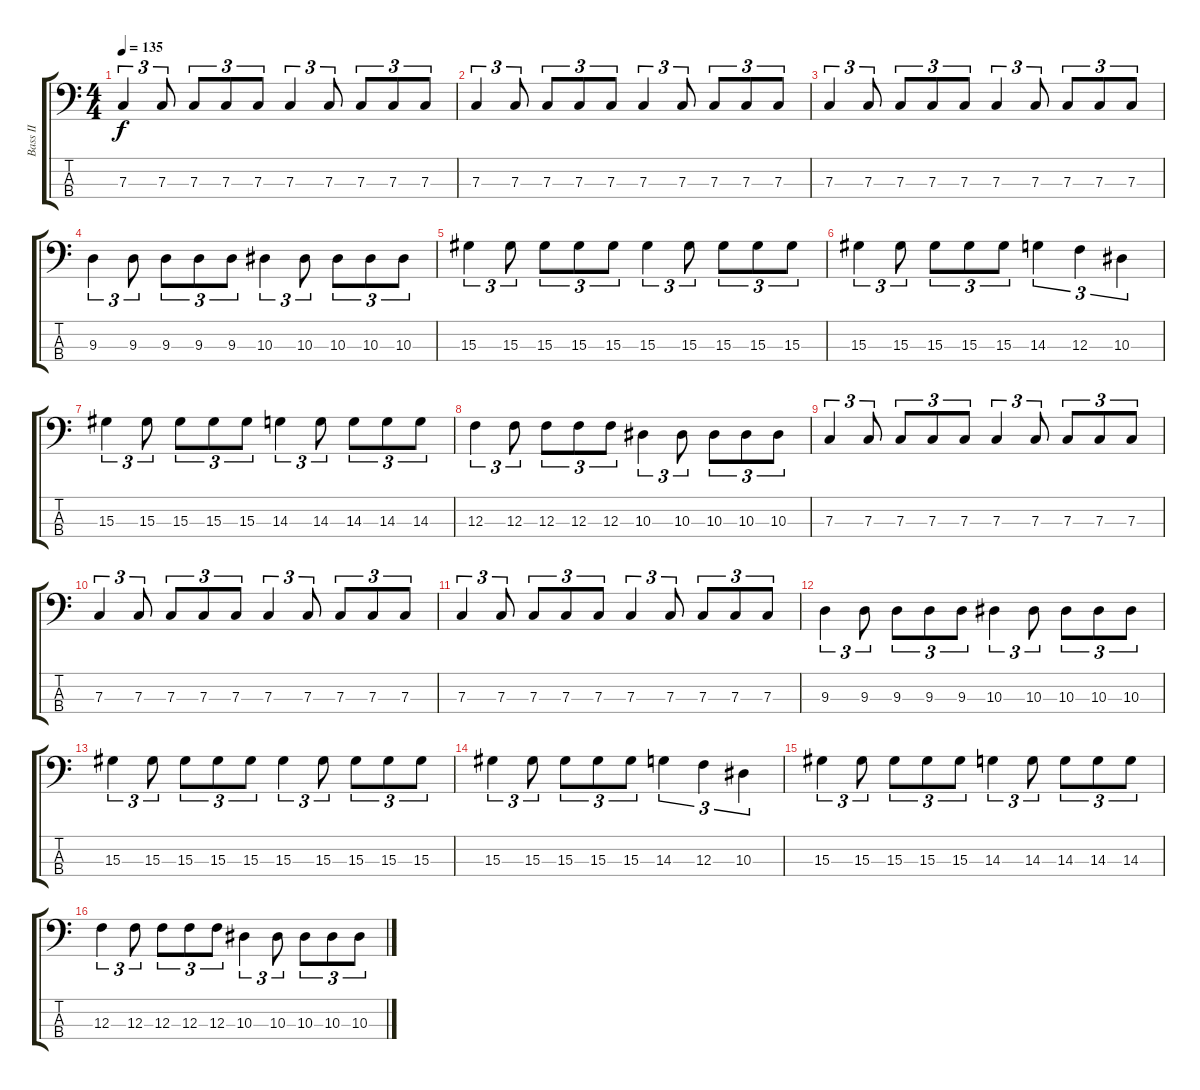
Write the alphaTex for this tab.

\track ("Bass II" "Bass II") {instrument fretlessbass}
\staff {score tabs}
\tuning (Eb2 Bb1 F1 C1) {hide}
\ts (4 4)
\tempo 135
\clef f4
\ks c
7.3.4{tu (3 2) dy f} 7.3.8{tu (3 2)} 7.3.8{tu (3 2)} 7.3.8{tu (3 2)} 7.3.8{tu (3 2)} 7.3.4{tu (3 2)} 7.3.8{tu (3 2)} 7.3.8{tu (3 2)} 7.3.8{tu (3 2)} 7.3.8{tu (3 2)} |
7.3.4{tu (3 2)} 7.3.8{tu (3 2)} 7.3.8{tu (3 2)} 7.3.8{tu (3 2)} 7.3.8{tu (3 2)} 7.3.4{tu (3 2)} 7.3.8{tu (3 2)} 7.3.8{tu (3 2)} 7.3.8{tu (3 2)} 7.3.8{tu (3 2)} |
7.3.4{tu (3 2)} 7.3.8{tu (3 2)} 7.3.8{tu (3 2)} 7.3.8{tu (3 2)} 7.3.8{tu (3 2)} 7.3.4{tu (3 2)} 7.3.8{tu (3 2)} 7.3.8{tu (3 2)} 7.3.8{tu (3 2)} 7.3.8{tu (3 2)} |
9.3.4{tu (3 2)} 9.3.8{tu (3 2)} 9.3.8{tu (3 2)} 9.3.8{tu (3 2)} 9.3.8{tu (3 2)} 10.3.4{tu (3 2)} 10.3.8{tu (3 2)} 10.3.8{tu (3 2)} 10.3.8{tu (3 2)} 10.3.8{tu (3 2)} |
15.3.4{tu (3 2)} 15.3.8{tu (3 2)} 15.3.8{tu (3 2)} 15.3.8{tu (3 2)} 15.3.8{tu (3 2)} 15.3.4{tu (3 2)} 15.3.8{tu (3 2)} 15.3.8{tu (3 2)} 15.3.8{tu (3 2)} 15.3.8{tu (3 2)} |
15.3.4{tu (3 2)} 15.3.8{tu (3 2)} 15.3.8{tu (3 2)} 15.3.8{tu (3 2)} 15.3.8{tu (3 2)} 14.3.4{tu (3 2)} 12.3.4{tu (3 2)} 10.3.4{tu (3 2)} |
15.3.4{tu (3 2)} 15.3.8{tu (3 2)} 15.3.8{tu (3 2)} 15.3.8{tu (3 2)} 15.3.8{tu (3 2)} 14.3.4{tu (3 2)} 14.3.8{tu (3 2)} 14.3.8{tu (3 2)} 14.3.8{tu (3 2)} 14.3.8{tu (3 2)} |
12.3.4{tu (3 2)} 12.3.8{tu (3 2)} 12.3.8{tu (3 2)} 12.3.8{tu (3 2)} 12.3.8{tu (3 2)} 10.3.4{tu (3 2)} 10.3.8{tu (3 2)} 10.3.8{tu (3 2)} 10.3.8{tu (3 2)} 10.3.8{tu (3 2)} |
7.3.4{tu (3 2)} 7.3.8{tu (3 2)} 7.3.8{tu (3 2)} 7.3.8{tu (3 2)} 7.3.8{tu (3 2)} 7.3.4{tu (3 2)} 7.3.8{tu (3 2)} 7.3.8{tu (3 2)} 7.3.8{tu (3 2)} 7.3.8{tu (3 2)} |
7.3.4{tu (3 2)} 7.3.8{tu (3 2)} 7.3.8{tu (3 2)} 7.3.8{tu (3 2)} 7.3.8{tu (3 2)} 7.3.4{tu (3 2)} 7.3.8{tu (3 2)} 7.3.8{tu (3 2)} 7.3.8{tu (3 2)} 7.3.8{tu (3 2)} |
7.3.4{tu (3 2)} 7.3.8{tu (3 2)} 7.3.8{tu (3 2)} 7.3.8{tu (3 2)} 7.3.8{tu (3 2)} 7.3.4{tu (3 2)} 7.3.8{tu (3 2)} 7.3.8{tu (3 2)} 7.3.8{tu (3 2)} 7.3.8{tu (3 2)} |
9.3.4{tu (3 2)} 9.3.8{tu (3 2)} 9.3.8{tu (3 2)} 9.3.8{tu (3 2)} 9.3.8{tu (3 2)} 10.3.4{tu (3 2)} 10.3.8{tu (3 2)} 10.3.8{tu (3 2)} 10.3.8{tu (3 2)} 10.3.8{tu (3 2)} |
15.3.4{tu (3 2)} 15.3.8{tu (3 2)} 15.3.8{tu (3 2)} 15.3.8{tu (3 2)} 15.3.8{tu (3 2)} 15.3.4{tu (3 2)} 15.3.8{tu (3 2)} 15.3.8{tu (3 2)} 15.3.8{tu (3 2)} 15.3.8{tu (3 2)} |
15.3.4{tu (3 2)} 15.3.8{tu (3 2)} 15.3.8{tu (3 2)} 15.3.8{tu (3 2)} 15.3.8{tu (3 2)} 14.3.4{tu (3 2)} 12.3.4{tu (3 2)} 10.3.4{tu (3 2)} |
15.3.4{tu (3 2)} 15.3.8{tu (3 2)} 15.3.8{tu (3 2)} 15.3.8{tu (3 2)} 15.3.8{tu (3 2)} 14.3.4{tu (3 2)} 14.3.8{tu (3 2)} 14.3.8{tu (3 2)} 14.3.8{tu (3 2)} 14.3.8{tu (3 2)} |
12.3.4{tu (3 2)} 12.3.8{tu (3 2)} 12.3.8{tu (3 2)} 12.3.8{tu (3 2)} 12.3.8{tu (3 2)} 10.3.4{tu (3 2)} 10.3.8{tu (3 2)} 10.3.8{tu (3 2)} 10.3.8{tu (3 2)} 10.3.8{tu (3 2)}
